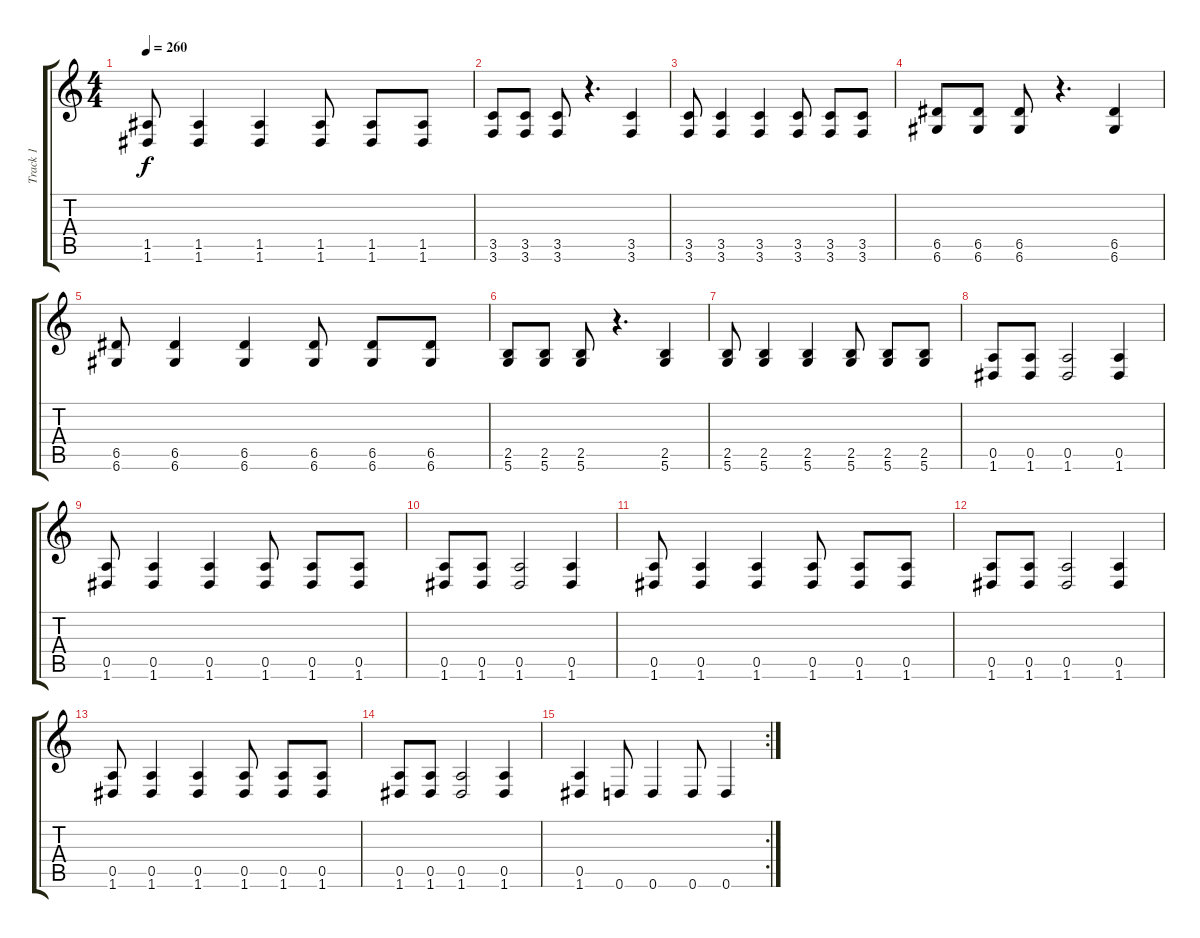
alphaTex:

\track ("Track 1" "Track 1") {instrument distortionguitar}
\staff {score tabs}
\tuning (E4 B3 G3 D3 A2 D2) {hide}
\ts (4 4)
\tempo 260
\clef g2
\ks c
(1.5 1.6).8{dy f} (1.5 1.6).4 (1.5 1.6).4 (1.5 1.6).8 (1.5 1.6).8 (1.5 1.6).8 |
(3.5 3.6).8 (3.5 3.6).8 (3.5 3.6).8 r.4{d} (3.5 3.6).4 |
(3.5 3.6).8 (3.5 3.6).4 (3.5 3.6).4 (3.5 3.6).8 (3.5 3.6).8 (3.5 3.6).8 |
(6.5 6.6).8 (6.5 6.6).8 (6.5 6.6).8 r.4{d} (6.5 6.6).4 |
(6.5 6.6).8 (6.5 6.6).4 (6.5 6.6).4 (6.5 6.6).8 (6.5 6.6).8 (6.5 6.6).8 |
(2.5 5.6).8 (2.5 5.6).8 (2.5 5.6).8 r.4{d} (2.5 5.6).4 |
(2.5 5.6).8 (2.5 5.6).4 (2.5 5.6).4 (2.5 5.6).8 (2.5 5.6).8 (2.5 5.6).8 |
(0.5 1.6).8 (0.5 1.6).8 (0.5 1.6).2 (0.5 1.6).4 |
(0.5 1.6).8 (0.5 1.6).4 (0.5 1.6).4 (0.5 1.6).8 (0.5 1.6).8 (0.5 1.6).8 |
(0.5 1.6).8 (0.5 1.6).8 (0.5 1.6).2 (0.5 1.6).4 |
(0.5 1.6).8 (0.5 1.6).4 (0.5 1.6).4 (0.5 1.6).8 (0.5 1.6).8 (0.5 1.6).8 |
(0.5 1.6).8 (0.5 1.6).8 (0.5 1.6).2 (0.5 1.6).4 |
(0.5 1.6).8 (0.5 1.6).4 (0.5 1.6).4 (0.5 1.6).8 (0.5 1.6).8 (0.5 1.6).8 |
(0.5 1.6).8 (0.5 1.6).8 (0.5 1.6).2 (0.5 1.6).4 |
\rc 2
(0.5 1.6).4 0.6.8 0.6.4 0.6.8 0.6.4
